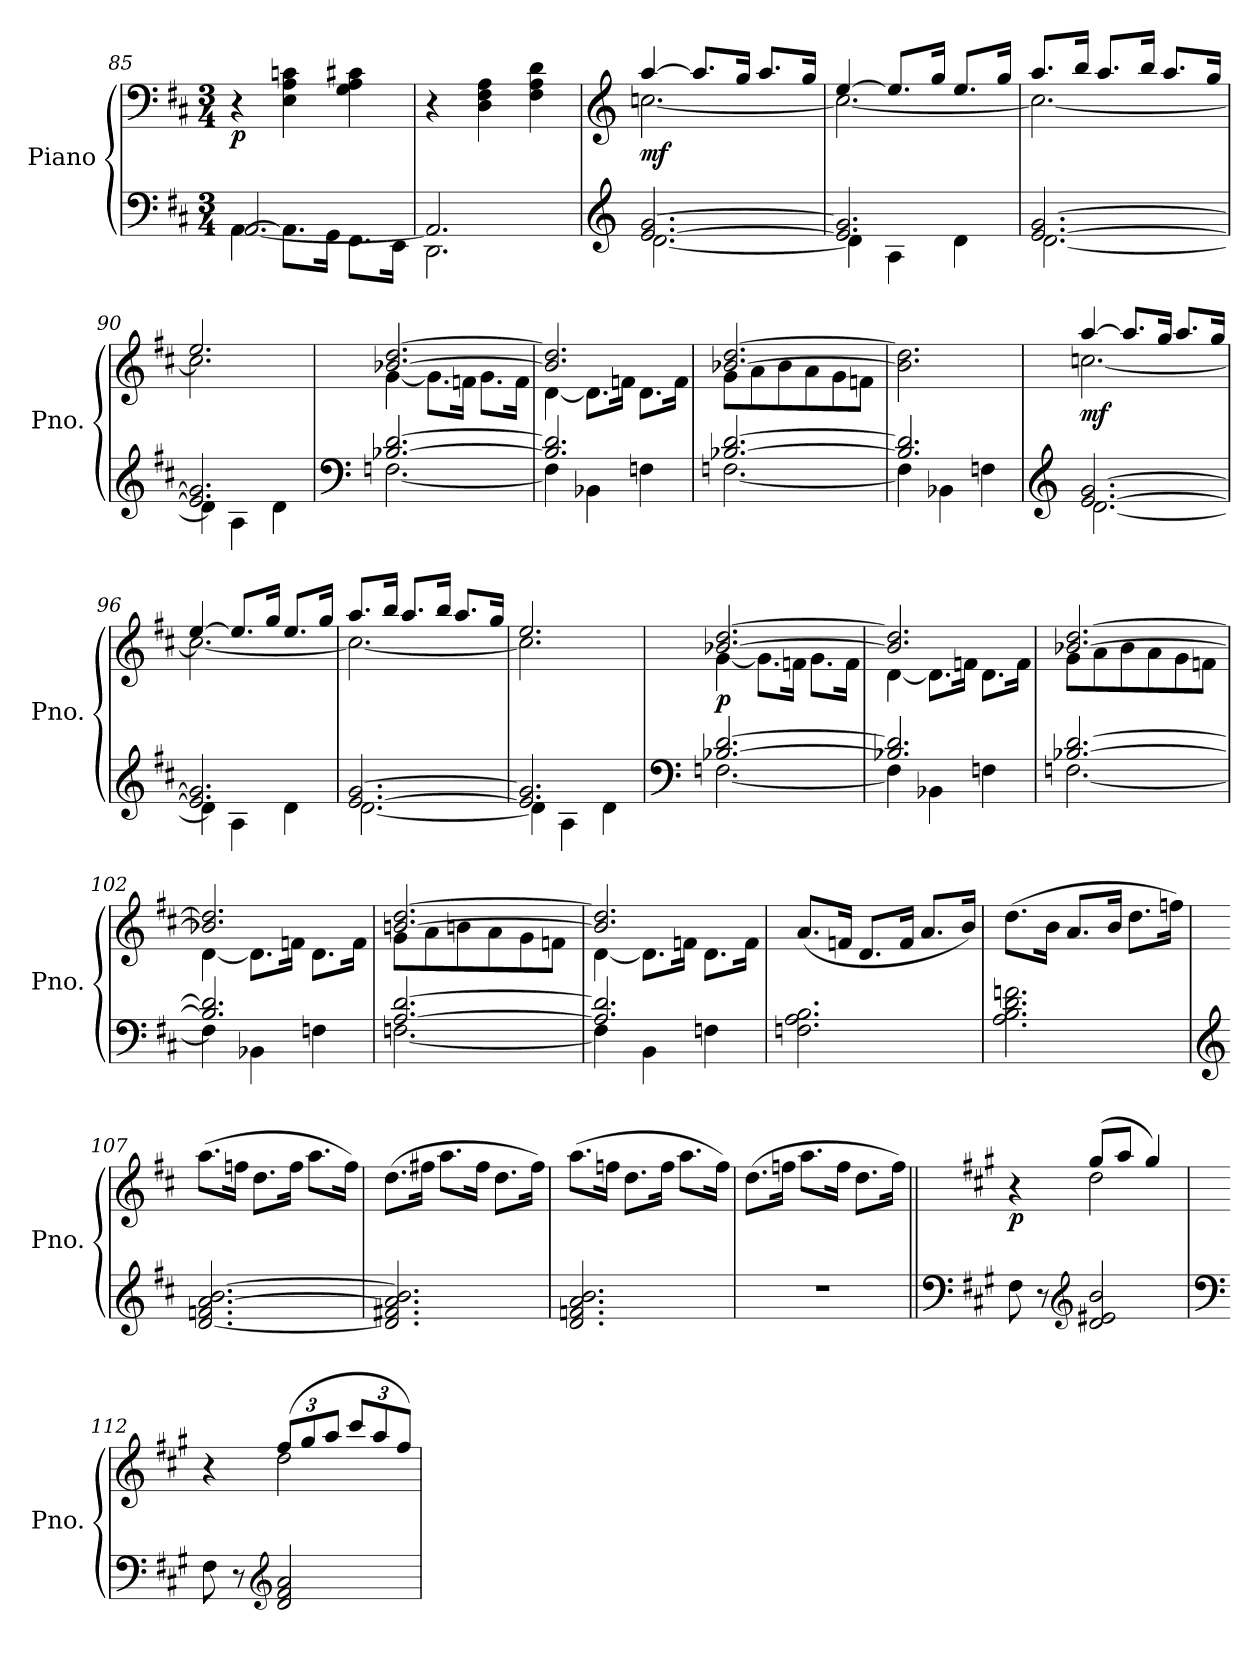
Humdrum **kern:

**kern	**kern	**dynam
*part1	*part1	*part1
*staff2	*staff1	*staff1/2
*I"Piano	*	*
*I'Pno.	*	*
*clefF4	*clefF4	*
*k[f#c#]	*k[f#c#]	*
*M3/4	*M3/4	*
=85	=85	=85
*^	*	*
!	!	!	!LO:DY:b
[4AA\	[2.AA/	4r	p
8.AA\L]	.	4E\ 4A\ 4cn\	.
16GG\Jk	.	.	.
8.FF#\L	.	4G\ 4A\ 4c#X\	.
16EE\Jk	.	.	.
=86	=86	=86	=86
2.DD\	2.AA/]	4r	.
.	.	4D\ 4F#\ 4A\	.
.	.	4F#\ 4A\ 4d\	.
!!LO:PB:g=z
=87	=87	=87	=87
*clefG2	*	*clefG2	*
*	*	*^	*
!	!	!	!	!LO:DY:b
[2.e/ [2.g/	[2.d\	[4aa/	[2.ccn\	mf
.	.	8.aa/L]	.	.
.	.	16gg/Jk	.	.
.	.	8.aa/L	.	.
.	.	16gg/Jk	.	.
=88	=88	=88	=88	=88
2.e/] 2.g/]	4d\]	[4ee/	2.cc\_	.
.	4A\	8.ee/L]	.	.
.	.	16gg/Jk	.	.
.	4d\	8.ee/L	.	.
.	.	16gg/Jk	.	.
=89	=89	=89	=89	=89
[2.e/ [2.g/	[2.d\	8.aa/L	2.cc\_	.
.	.	16bb/Jk	.	.
.	.	8.aa/L	.	.
.	.	16bb/Jk	.	.
.	.	8.aa/L	.	.
.	.	16gg/Jk	.	.
=90	=90	=90	=90	=90
2.e/] 2.g/]	4d\]	2.ee/	2.cc\]	.
.	4A\	.	.	.
.	4d\	.	.	.
=91	=91	=91	=91	=91
*clefF4	*	*	*	*
[2.B-X/ [2.d/	[2.Fn\	[2.b-X/ [2.dd/	[4g\	.
.	.	.	8.g\L]	.
.	.	.	16fn\Jk	.
.	.	.	8.g\L	.
.	.	.	16f\Jk	.
!!LO:LB:g=z	!!
=92	=92	=92	=92	=92
2.B-/] 2.d/]	4F\]	2.b-/] 2.dd/]	[4d\	.
.	4BB-X\	.	8.d\L]	.
.	.	.	16fn\Jk	.
.	4Fn\	.	8.d\L	.
.	.	.	16f\Jk	.
=93	=93	=93	=93	=93
[2.B-X/ [2.d/	[2.Fn\	[2.b-X/ [2.dd/	8g\L	.
.	.	.	8a\	.
.	.	.	8b-\	.
.	.	.	8a\	.
.	.	.	8g\	.
.	.	.	8fn\J	.
*	*	*v	*v	*
=94	=94	=94	=94
2.B-/] 2.d/]	4F\]	2.b-\] 2.dd\]	.
.	4BB-X\	.	.
.	4Fn\	.	.
=95	=95	=95	=95
*clefG2	*	*	*
*	*	*^	*
!	!	!	!	!LO:DY:b
[2.e/ [2.g/	[2.d\	[4aa/	[2.ccn\	mf
.	.	8.aa/L]	.	.
.	.	16gg/Jk	.	.
.	.	8.aa/L	.	.
.	.	16gg/Jk	.	.
=96	=96	=96	=96	=96
2.e/] 2.g/]	4d\]	[4ee/	2.cc\_	.
.	4A\	8.ee/L]	.	.
.	.	16gg/Jk	.	.
.	4d\	8.ee/L	.	.
.	.	16gg/Jk	.	.
!!LO:LB:g=z	!!
=97	=97	=97	=97	=97
[2.e/ [2.g/	[2.d\	8.aa/L	2.cc\_	.
.	.	16bb/Jk	.	.
.	.	8.aa/L	.	.
.	.	16bb/Jk	.	.
.	.	8.aa/L	.	.
.	.	16gg/Jk	.	.
=98	=98	=98	=98	=98
2.e/] 2.g/]	4d\]	2.ee/	2.cc\]	.
.	4A\	.	.	.
.	4d\	.	.	.
=99	=99	=99	=99	=99
*clefF4	*	*	*	*
!	!	!	!	!LO:DY:b
[2.B-X/ [2.d/	[2.Fn\	[2.b-X/ [2.dd/	[4g\	p
.	.	.	8.g\L]	.
.	.	.	16fn\Jk	.
.	.	.	8.g\L	.
.	.	.	16f\Jk	.
=100	=100	=100	=100	=100
2.B-X/] 2.d/]	4F\]	2.b-/] 2.dd/]	[4d\	.
.	4BB-X\	.	8.d\L]	.
.	.	.	16fn\Jk	.
.	4Fn\	.	8.d\L	.
.	.	.	16f\Jk	.
=101	=101	=101	=101	=101
[2.B-X/ [2.d/	[2.Fn\	[2.b-X/ [2.dd/	8g\L	.
.	.	.	8a\	.
.	.	.	8b-\	.
.	.	.	8a\	.
.	.	.	8g\	.
.	.	.	8fn\J	.
!!LO:LB:g=z	!!
=102	=102	=102	=102	=102
2.B-/] 2.d/]	4F\]	2.b-X/] 2.dd/]	[4d\	.
.	4BB-X\	.	8.d\L]	.
.	.	.	16fn\Jk	.
.	4Fn\	.	8.d\L	.
.	.	.	16f\Jk	.
=103	=103	=103	=103	=103
[2.A/ [2.d/	[2.Fn\	[2.bn/ [2.dd/	8g\L	.
.	.	.	8a\	.
.	.	.	8bn\	.
.	.	.	8a\	.
.	.	.	8g\	.
.	.	.	8fn\J	.
=104	=104	=104	=104	=104
2.A/] 2.d/]	4F\]	2.b/] 2.dd/]	[4d\	.
.	4BB\	.	8.d\L]	.
.	.	.	16fn\Jk	.
.	4Fn\	.	8.d\L	.
.	.	.	16f\Jk	.
*v	*v	*	*	*
*	*v	*v	*
=105	=105	=105
2.Fn\ 2.A\ 2.B\	(<8.a/L	.
.	16fn/Jk	.
.	8.d/L	.
.	16f/Jk	.
.	8.a/L	.
.	16b/Jk)	.
=106	=106	=106
2.A\ 2.B\ 2.d\ 2.fn\	(>8.dd\L	.
.	16b\Jk	.
.	8.a/L	.
.	16b/Jk	.
.	8.dd\L	.
.	16ffn\Jk)	.
!!LO:LB:g=z
=107	=107	=107
*clefG2	*	*
[2.d/ 2.fn/ [2.a/ [2.b/	(>8.aa\L	.
.	16ffn\Jk	.
.	8.dd\L	.
.	16ff\Jk	.
.	8.aa\L	.
.	16ff\Jk)	.
=108	=108	=108
2.d/] 2.f#X/ 2.a/] 2.b/]	(>8.dd\L	.
.	16ff#X\Jk	.
.	8.aa\L	.
.	16ff#\Jk	.
.	8.dd\L	.
.	16ff#\Jk)	.
=109	=109	=109
2.d/ 2.fn/ 2.a/ 2.b/	(>8.aa\L	.
.	16ffn\Jk	.
.	8.dd\L	.
.	16ff\Jk	.
.	8.aa\L	.
.	16ff\Jk)	.
=110	=110	=110
2.r	(>8.dd\L	.
.	16ffn\Jk	.
.	8.aa\L	.
.	16ff\Jk	.
.	8.dd\L	.
.	16ff\Jk)	.
!!LO:PB:g=z
=111||	=111||	=111||
*clefF4	*	*
*k[f#c#g#]	*k[f#c#g#]	*
*	*^	*
!	!	!	!LO:DY:b
8F#\	4r	4ryy	p
8r	.	.	.
*clefG2	*	*	*
2d/ 2e#X/ 2b/	(>8gg#/L	2dd\	.
.	8aa/J	.	.
.	4gg#/)	.	.
=112	=112	=112	=112
*clefF4	*	*	*
8F#\	4r	4ryy	.
8r	.	.	.
*clefG2	*	*	*
*	*Xbrackettup	*	*
2d/ 2f#/ 2a/	(>12ff#/L	2dd\	.
.	12gg#/	.	.
.	12aa/J	.	.
.	12ccc#/L	.	.
.	12aa/	.	.
.	12ff#/J)	.	.
*	*v	*v	*
=	=	=
*-	*-	*-
